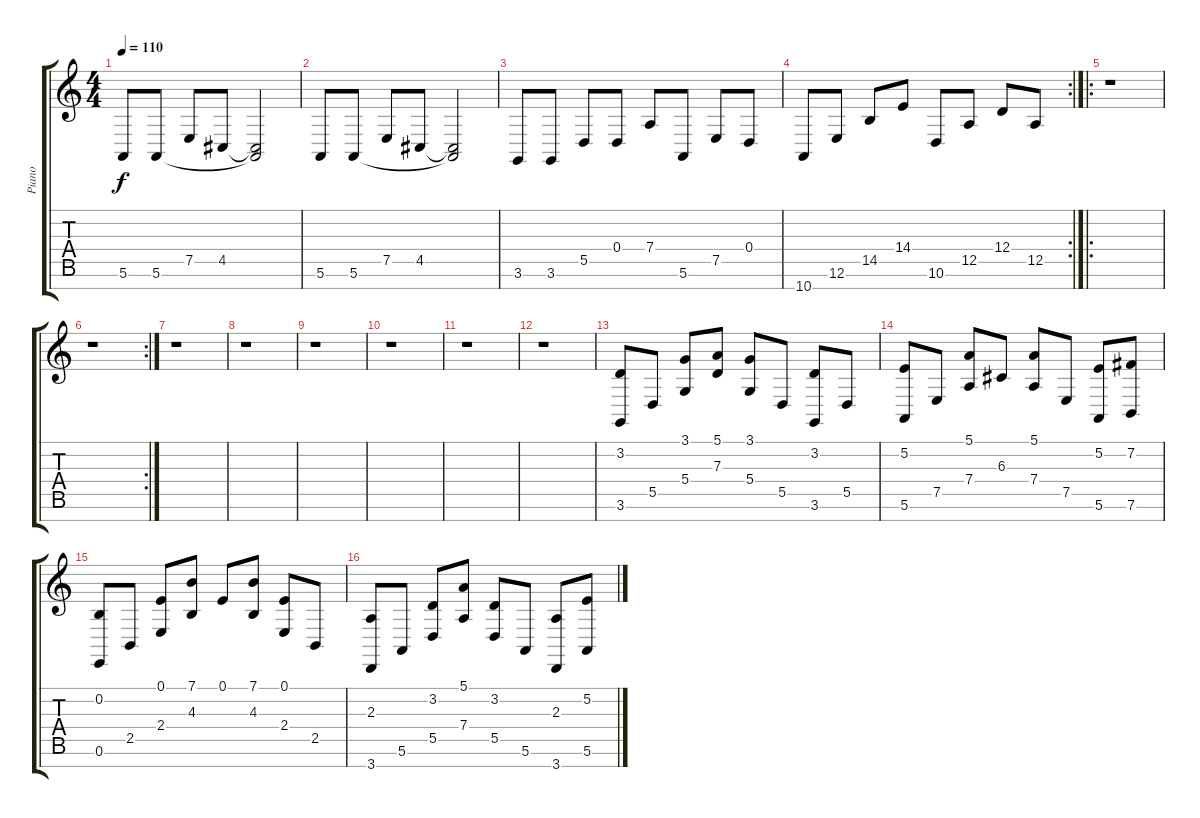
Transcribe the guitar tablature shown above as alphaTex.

\track ("Piano" "Piano") {instrument electricgrandpiano}
\staff {score tabs}
\tuning (E4 B3 G3 D3 A2 E2 B1) {hide}
\ts (4 4)
\tempo 110
\clef g2
\ks c
5.6.8{dy f} 5.6.8 7.5.8 4.5.8 (4.5{t} 5.6{t}).2 |
5.6.8 5.6.8 7.5.8 4.5.8 (4.5{t} 5.6{t}).2 |
3.6.8 3.6.8 5.5.8 0.4.8 7.4.8 5.6.8 7.5.8 0.4.8 |
\rc 2
10.7.8 12.6.8 14.5.8 14.4.8 10.6.8 12.5.8 12.4.8 12.5.8 |
\ro
r.1 |
\rc 2
r.1 |
r.1 |
r.1 |
r.1 |
r.1 |
r.1 |
r.1 |
(3.2 3.6).8 5.5.8 (3.1 5.4).8 (5.1 7.3).8 (3.1 5.4).8 5.5.8 (3.2 3.6).8 5.5.8 |
(5.2 5.6).8 7.5.8 (5.1 7.4).8 6.3.8 (5.1 7.4).8 7.5.8 (5.2 5.6).8 (7.2 7.6).8 |
(0.2 0.6).8 2.5.8 (0.1 2.4).8 (7.1 4.3).8 0.1.8 (7.1 4.3).8 (0.1 2.4).8 2.5.8 |
(2.3 3.7).8 5.6.8 (3.2 5.5).8 (5.1 7.4).8 (3.2 5.5).8 5.6.8 (2.3 3.7).8 (5.2 5.6).8
